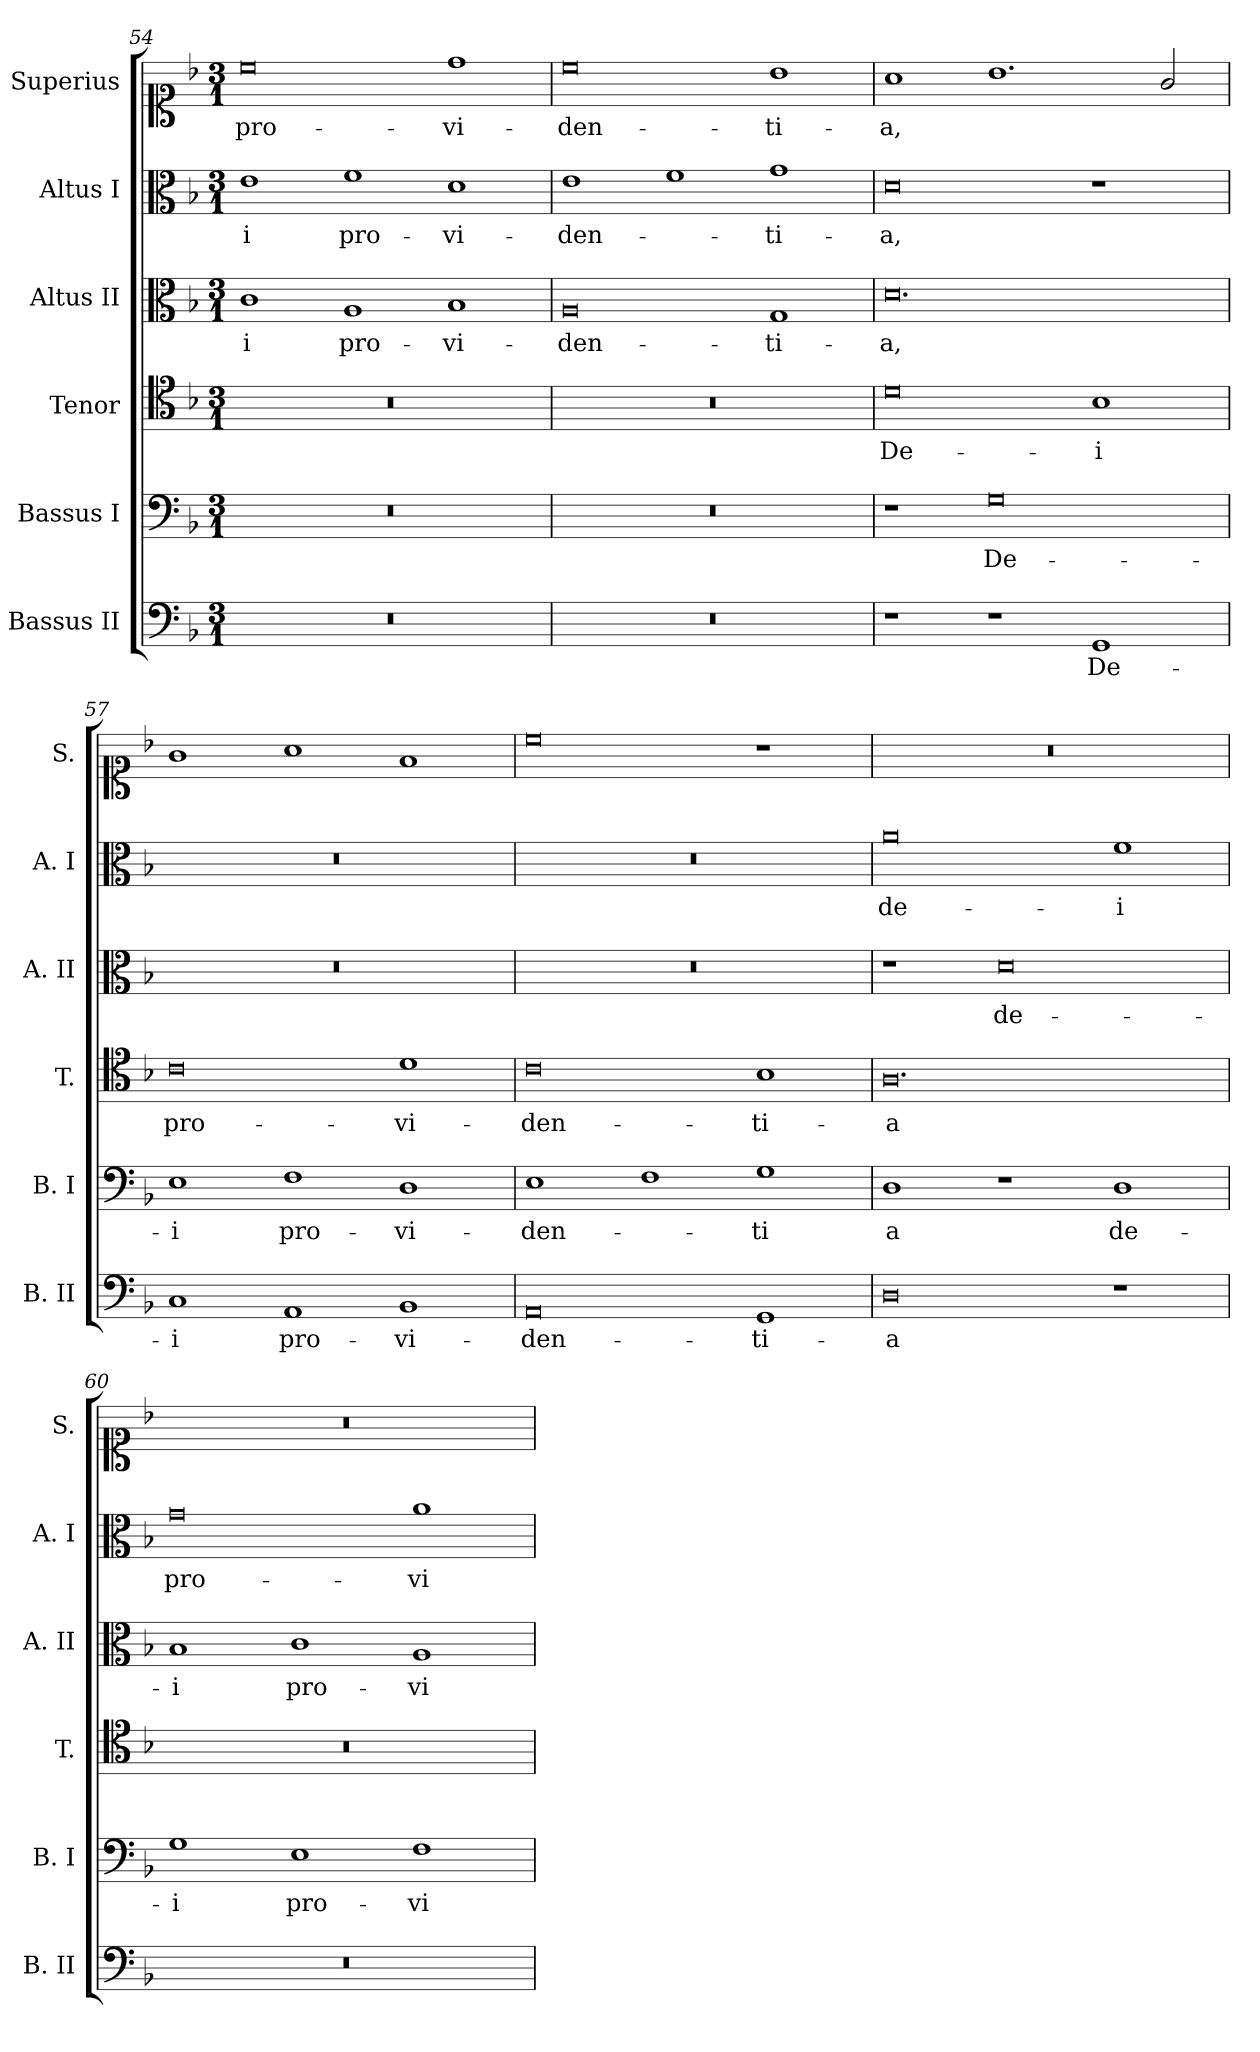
**kern	**text	**kern	**text	**kern	**text	**kern	**text	**kern	**text	**kern	**text
*part6	*part6	*part5	*part5	*part4	*part4	*part3	*part3	*part2	*part2	*part1	*part1
*staff6	*staff6	*staff5	*staff5	*staff4	*staff4	*staff3	*staff3	*staff2	*staff2	*staff1	*staff1
*I"Bassus II	*	*I"Bassus I	*	*I"Tenor	*	*I"Altus II	*	*I"Altus I	*	*I"Superius	*
*I'B. II	*	*I'B.  I	*	*I'T.	*	*I'A. II	*	*I'A. I	*	*I'S.	*
!!LO:PB:g=z
*clefF4	*	*clefF4	*	*clefC4	*	*clefC3	*	*clefC3	*	*clefC1	*
*k[b-]	*	*k[b-]	*	*k[b-]	*	*k[b-]	*	*k[b-]	*	*k[b-]	*
*F:	*	*F:	*	*F:	*	*F:	*	*F:	*	*F:	*
*M3/1	*	*M3/1	*	*M3/1	*	*M3/1	*	*M3/1	*	*M3/1	*
=54	=54	=54	=54	=54	=54	=54	=54	=54	=54	=54	=54
!	!	!	!	!	!	!	!LO:LY:b	!	!LO:LY:b	!	!LO:LY:b
0.r	.	0.r	.	0.r	.	1c	-i	1e	-i	0cc	pro-
!	!	!	!	!	!	!	!LO:LY:b	!	!LO:LY:b	!	!
.	.	.	.	.	.	1A	pro-	1f	pro-	.	.
!	!	!	!	!	!	!	!LO:LY:b	!	!LO:LY:b	!	!LO:LY:b
.	.	.	.	.	.	1B-	-vi-	1d	-vi-	1dd	-vi-
=55	=55	=55	=55	=55	=55	=55	=55	=55	=55	=55	=55
!	!	!	!	!	!	!	!LO:LY:b	!	!LO:LY:b	!	!LO:LY:b
0.r	.	0.r	.	0.r	.	0A	-den-	1e	-den-	0cc	-den-
.	.	.	.	.	.	.	.	1f	.	.	.
!	!	!	!	!	!	!	!LO:LY:b	!	!LO:LY:b	!	!LO:LY:b
.	.	.	.	.	.	1G	-ti-	1g	-ti-	1b-	-ti-
=56	=56	=56	=56	=56	=56	=56	=56	=56	=56	=56	=56
!	!	!	!	!	!LO:LY:b	!	!LO:LY:b	!	!LO:LY:b	!	!LO:LY:b
1r	.	1r	.	0d	De-	0.d	-a,	0d	-a,	1a	-a,
!	!	!	!LO:LY:b	!	!	!	!	!	!	!	!
1r	.	0G	De-	.	.	.	.	.	.	1.b-	.
!	!LO:LY:b	!	!	!	!LO:LY:b	!	!	!	!	!	!
1GG	De-	.	.	1B-	-i	.	.	1r	.	.	.
.	.	.	.	.	.	.	.	.	.	2g/	.
=57	=57	=57	=57	=57	=57	=57	=57	=57	=57	=57	=57
!	!LO:LY:b	!	!LO:LY:b	!	!LO:LY:b	!	!	!	!	!	!
1C	-i	1E	-i	0c	pro-	0.r	.	0.r	.	1g	.
!	!LO:LY:b	!	!LO:LY:b	!	!	!	!	!	!	!	!
1AA	pro-	1F	pro-	.	.	.	.	.	.	1a	.
!	!LO:LY:b	!	!LO:LY:b	!	!LO:LY:b	!	!	!	!	!	!
1BB-	-vi-	1D	-vi-	1d	-vi-	.	.	.	.	1f	.
=58	=58	=58	=58	=58	=58	=58	=58	=58	=58	=58	=58
!	!LO:LY:b	!	!LO:LY:b	!	!LO:LY:b	!	!	!	!	!	!
0AA	-den-	1E	-den-	0c	-den-	0.r	.	0.r	.	0cc	.
.	.	1F	.	.	.	.	.	.	.	.	.
!	!LO:LY:b	!	!LO:LY:b	!	!LO:LY:b	!	!	!	!	!	!
1GG	-ti-	1G	-ti	1B-	-ti-	.	.	.	.	1r	.
=59	=59	=59	=59	=59	=59	=59	=59	=59	=59	=59	=59
!	!LO:LY:b	!	!LO:LY:b	!	!LO:LY:b	!	!	!	!LO:LY:b	!	!
0D	-a	1D	a	0.A	-a	1r	.	0a	de-	0.r	.
!	!	!	!	!	!	!	!LO:LY:b	!	!	!	!
.	.	1r	.	.	.	0d	de-	.	.	.	.
!	!	!	!LO:LY:b	!	!	!	!	!	!LO:LY:b	!	!
1r	.	1D	de-	.	.	.	.	1f	-i	.	.
=60	=60	=60	=60	=60	=60	=60	=60	=60	=60	=60	=60
!	!	!	!LO:LY:b	!	!	!	!LO:LY:b	!	!LO:LY:b	!	!
0.r	.	1G	-i	0.r	.	1B-	-i	0g	pro-	0.r	.
!	!	!	!LO:LY:b	!	!	!	!LO:LY:b	!	!	!	!
.	.	1E	pro-	.	.	1c	pro-	.	.	.	.
!	!	!	!LO:LY:b	!	!	!	!LO:LY:b	!	!LO:LY:b	!	!
.	.	1F	-vi-	.	.	1A	-vi-	1a	-vi-	.	.
=	=	=	=	=	=	=	=	=	=	=	=
*-	*-	*-	*-	*-	*-	*-	*-	*-	*-	*-	*-
